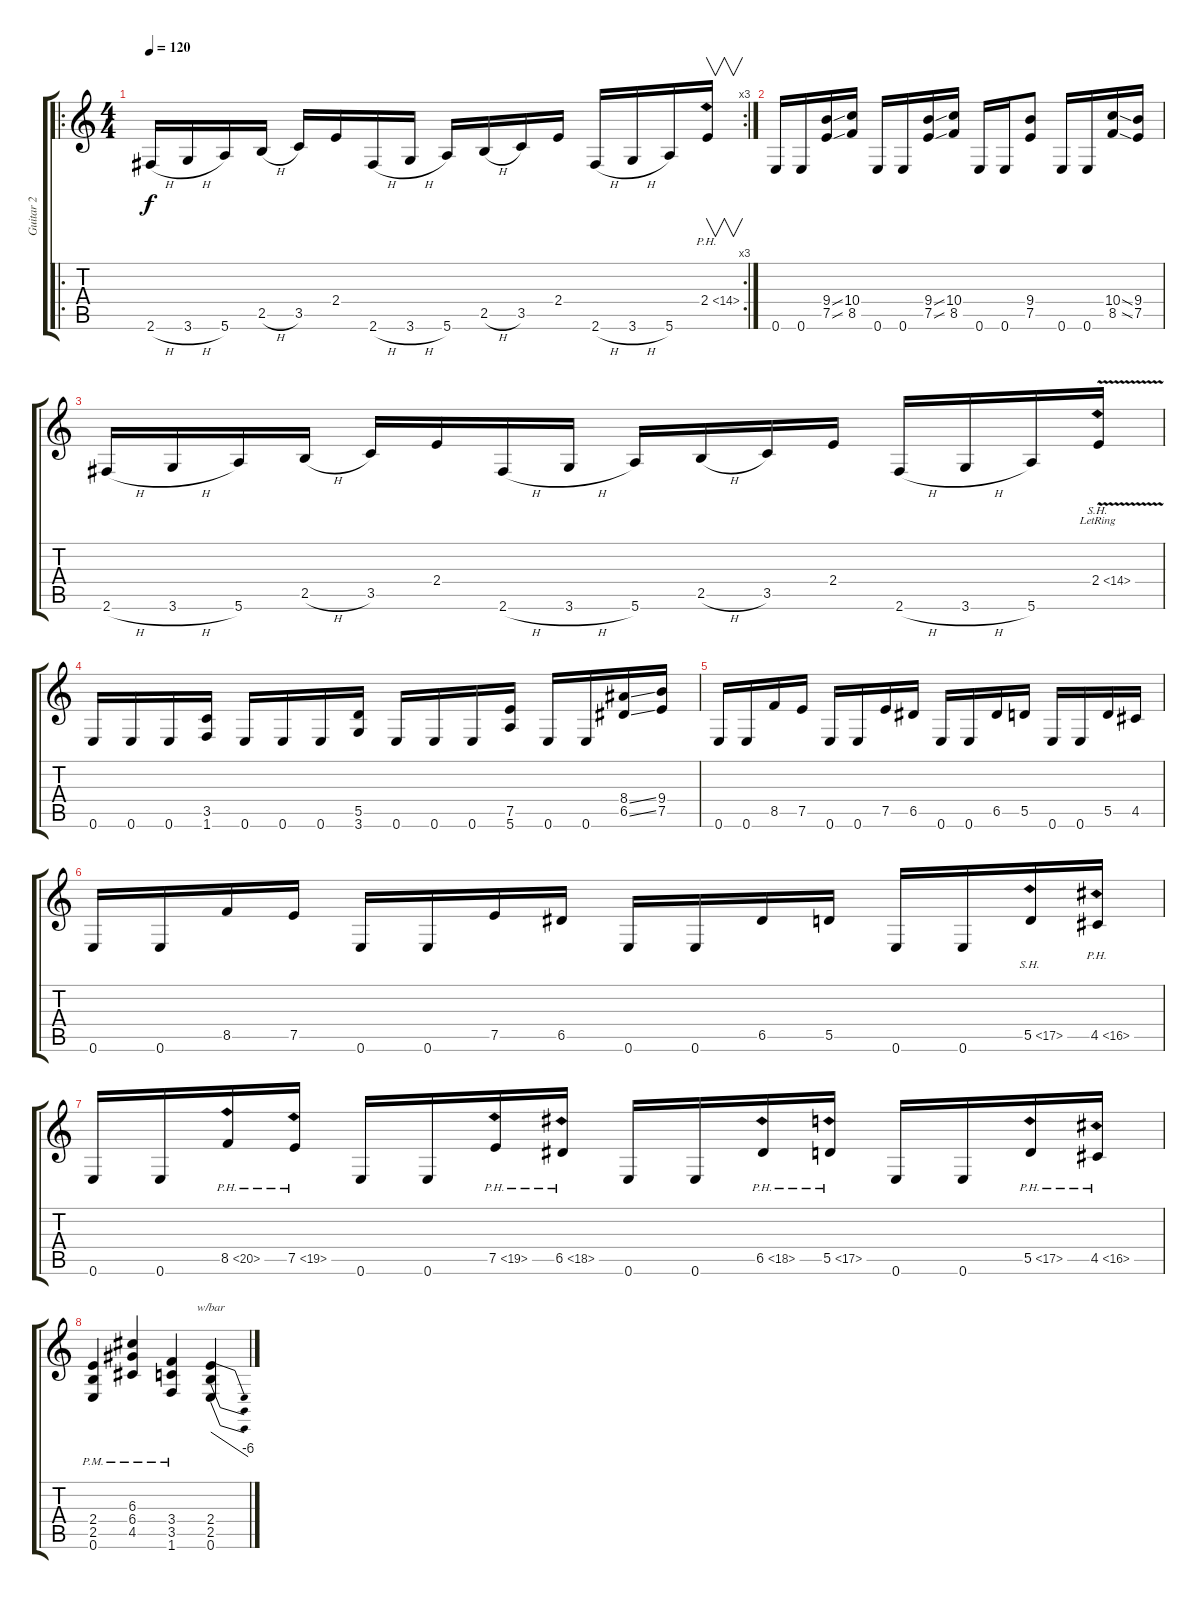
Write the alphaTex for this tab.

\track ("Guitar 2" "Guitar 2") {instrument distortionguitar}
\staff {score tabs}
\tuning (E4 B3 G3 D3 A2 E2) {hide}
\ro
\rc 3
\ts (4 4)
\tempo 120
\clef g2
\ks c
2.6{h}.16{dy f} 3.6{h}.16 5.6.16 2.5{h}.16 3.5.16 2.4.16 2.6{h}.16 3.6{h}.16 5.6.16 2.5{h}.16 3.5.16 2.4.16 2.6{h}.16 3.6{h}.16 5.6.16 2.4{ph 12}.16{v} |
0.6.16 0.6.16 (9.4{ss} 7.5{ss}).16 (10.4 8.5).16 0.6.16 0.6.16 (9.4{ss} 7.5{ss}).16 (10.4 8.5).16 0.6.16 0.6.16 (9.4 7.5).8 0.6.16 0.6.16 (10.4{ss} 8.5{ss}).16 (9.4 7.5).16 |
2.6{h}.16 3.6{h}.16 5.6.16 2.5{h}.16 3.5.16 2.4.16 2.6{h}.16 3.6{h}.16 5.6.16 2.5{h}.16 3.5.16 2.4.16 2.6{h}.16 3.6{h}.16 5.6.16 2.4{sh 12 v lr}.16 |
0.6.16 0.6.16 0.6.16 (3.5 1.6).16 0.6.16 0.6.16 0.6.16 (5.5 3.6).16 0.6.16 0.6.16 0.6.16 (7.5 5.6).16 0.6.16 0.6.16 (8.4{ss} 6.5{ss}).16 (9.4 7.5).16 |
0.6.16 0.6.16 8.5.16 7.5.16 0.6.16 0.6.16 7.5.16 6.5.16 0.6.16 0.6.16 6.5.16 5.5.16 0.6.16 0.6.16 5.5.16 4.5.16 |
0.6.16 0.6.16 8.5.16 7.5.16 0.6.16 0.6.16 7.5.16 6.5.16 0.6.16 0.6.16 6.5.16 5.5.16 0.6.16 0.6.16 5.5{sh 12}.16 4.5{ph 12}.16 |
0.6.16 0.6.16 8.5{ph 12}.16 7.5{ph 12}.16 0.6.16 0.6.16 7.5{ph 12}.16 6.5{ph 12}.16 0.6.16 0.6.16 6.5{ph 12}.16 5.5{ph 12}.16 0.6.16 0.6.16 5.5{ph 12}.16 4.5{ph 12}.16 |
(2.4{pm} 2.5{pm} 0.6{pm}).4 (6.3{pm} 6.4{pm} 4.5{pm}).4 (3.4{pm} 3.5{pm} 1.6{pm}).4 (2.4 2.5 0.6).4{tbe (dive default 0 0 60 -24)}
